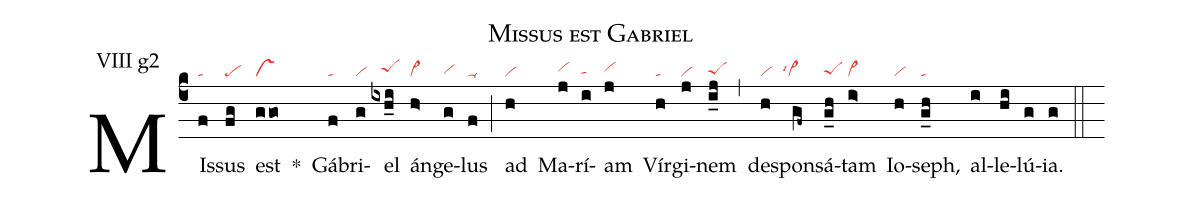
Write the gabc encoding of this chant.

name: Missus est Gabriel;
annotation: VIII g2;
mode: 8;
nabc-lines: 1;
%%
(c4)
MIs(f|ta)sus(fg|pe) est(ggo|vs) *()
Gá(f|ta)bri(g|vi)el(ixh_i|///peShh) án(h>|vi>)ge(g|vihg)lus(f|ta-) (;)
ad(h|vi) Ma(j|vihh)rí(i|tahg)am(j|vihh) Vír(h|ta)gi(j|vi)nem(i_j|peShg) (,)
des(h|vi)pon(gf~|```vi>lsi4)sá(g_h|peShg)tam(i>|vi>) Io(h|vi)seph,(g_h|ta) al(i)le(hi)lú(g)ia.(g) (::)
